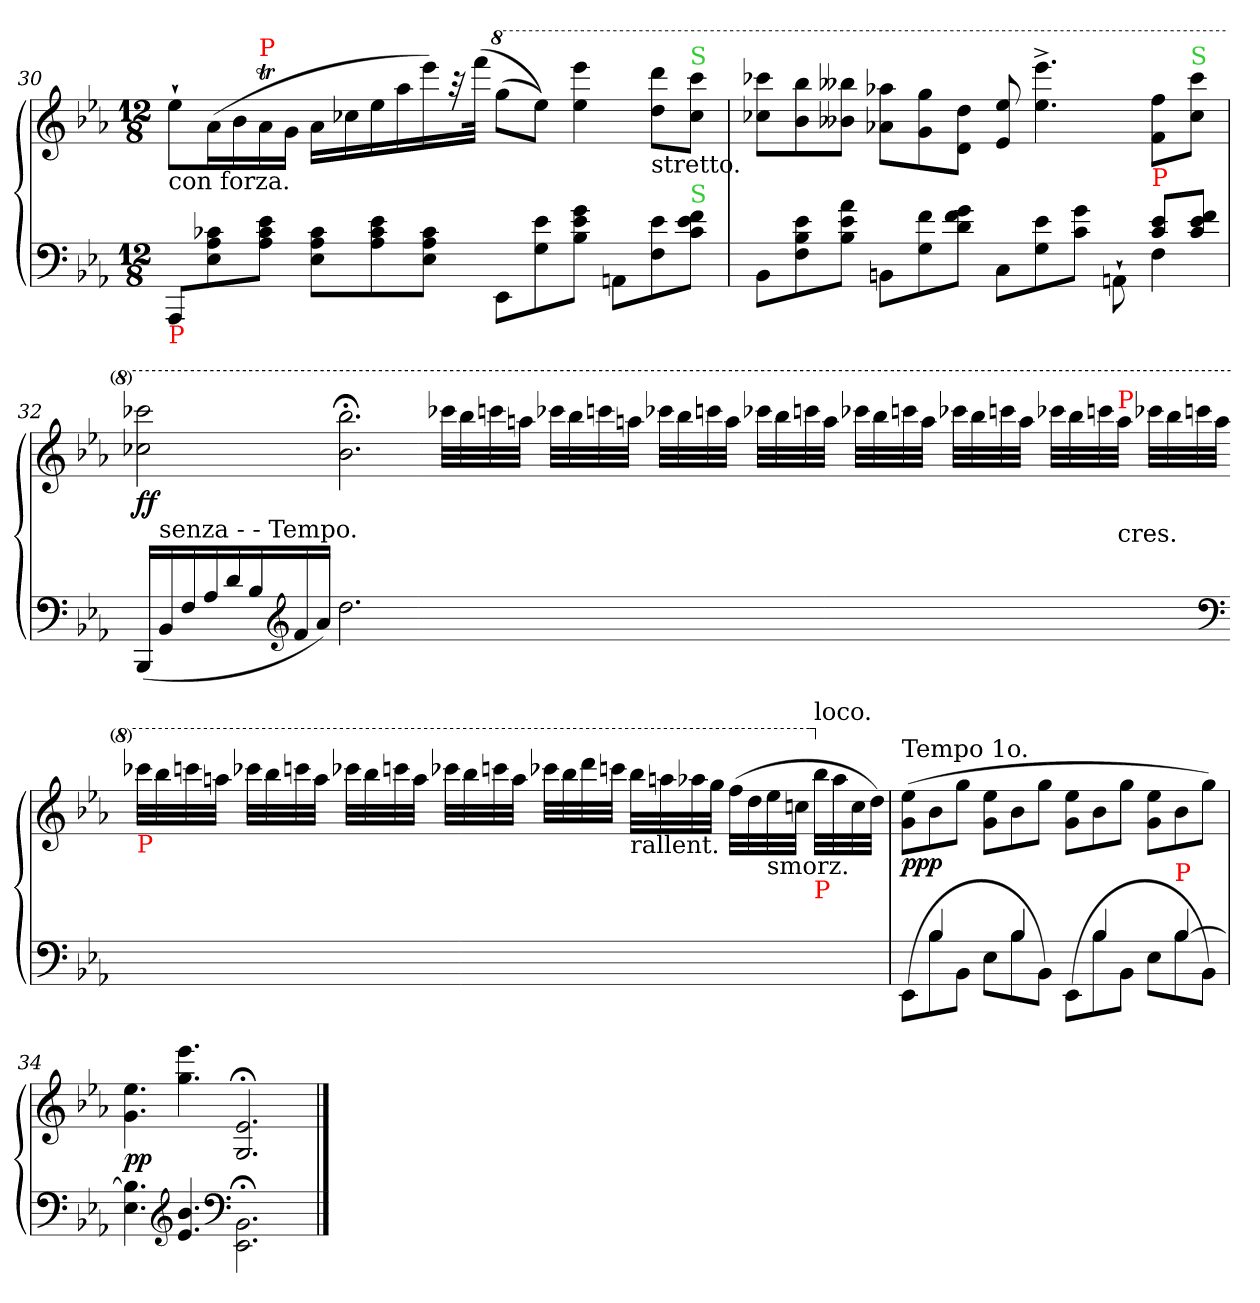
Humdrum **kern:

**kern	**kern	**dynam
*part1	*part1	*part1
*staff2	*staff1	*staff1/2
*clefF4	*clefG2	*
*k[b-e-a-]	*k[b-e-a-]	*
*E-:	*E-:	*
*M12/8	*M12/8	*
=30	=30	=30
!	!LO:TX:b:t=con forza.	!
!LO:TX:b:color=red:t=P	!	!
8AAA-/L	8ee-`\L	.
8c-X\ 8A-\ 8E-\	(>16a-L	.
.	16b-	.
!	!LO:TX:a:color=red:t=P	!
8e-\ 8c-\ 8A-\J	16a-T	.
.	16gJJ	.
8c- 8A- 8E-L	16a-LL	.
.	16cc-X	.
8e- 8c- 8A-	16ee-	.
.	16aa-	.
8c- 8A- 8E-J	16eee-)	.
.	32raa	.
.	(32fffJJk	.
*	*8va	*
8EE-/L	(8gggL	.
8e-\ 8G\	8eee-J))	.
8g\ 8e-\ 8B-\J	4eeee- 4eee-	.
8AAnL	.	.
!	!LO:TX:b:t=stretto.	!
8e- 8F	8dddd 8dddL	.
!	!LO:TX:a:color=limegreen:t=S	!
!LO:TX:a:color=limegreen:t=S	!	!
8f 8e- 8c-J	8cccc 8ccc-J	.
=31	=31	=31
*^	*	*
2.ryy	8BB-L	8cccc-X\ 8ccc-X\L	.
.	8e- 8B- 8F	8bbb- 8bb-	.
.	8a- 8e- 8B-J	8bbb--X 8bb--XJ	.
.	8BBnL	8aaa-X\ 8aa-X\L	.
.	8f 8G	8ggg 8gg	.
.	8g 8f 8dJ	8ddd 8ddJ	.
4.ryy	8CL	8eee- 8ee-	.
.	8e- 8G	4.eeee-^< 4.eee-^<	.
.	8g 8cJ	.	.
8ryy	8AAn`>\	.	.
!LO:TX:a:color=red:t=P	!	!	!
8e- 8cL	4F	8fff 8ffL	.
!	!	!LO:TX:a:color=limegreen:t=S	!
8f 8e- 8cJ	.	8cccc- 8ccc-J	.
*v	*v	*	*
=32	=32	=32
*Xtuplet	*	*
!	!LO:N:vis=2	!
(32%3BBB-LL	2.cccc-X 2.ccc-X	ff
!LO:TX:a:t=senza - - Tempo.	!	!
32%3BB-	.	.
32%3F	.	.
32%3A-	.	.
32%3d	.	.
32%3B-	.	.
*clefG2	*	*
32%3f	.	.
32%3a-JJ)	.	.
2.dd	2.bbb-;< 2.bb-;<	.
=-	=-	=-
*	*Xtuplet	*
1.ryy	64%3cccc-X!LLL	.
.	64%3bbb-!	.
.	64%3ccccn!	.
.	64%3aaan!JJJ	.
.	64%3cccc-X!LLL	.
.	64%3bbb-!	.
.	64%3ccccn!	.
.	64%3aaan!JJJ	.
.	64%3cccc-X!LLL	.
.	64%3bbb-!	.
.	64%3ccccn!	.
.	64%3aaa!JJJ	.
.	64%3cccc-X!LLL	.
.	64%3bbb-!	.
.	64%3ccccn!	.
.	64%3aaa!JJJ	.
.	64%3cccc-X!LLL	.
.	64%3bbb-!	.
.	64%3ccccn!	.
.	64%3aaa!JJJ	.
.	64%3cccc-X!LLL	.
.	64%3bbb-!	.
.	64%3ccccn!	.
.	64%3aaa!JJJ	.
.	64%3cccc-X!LLL	.
.	64%3bbb-!	.
.	64%3ccccn!	.
!	!LO:TX:c:t=cres.	!
!	!LO:TX:a:color=red:t=P	!
.	64%3aaa!JJJ	.
.	64%3cccc-X!LLL	.
.	64%3bbb-!	.
.	64%3ccccn!	.
.	64%3aaa!JJJ	.
*clefF4	*	*
=-	=-	=-
!	!LO:TX:b:color=red:t=P	!
1.ryy	64%3cccc-X!LLL	.
.	64%3bbb-!	.
.	64%3ccccn!	.
.	64%3aaan!JJJ	.
.	64%3cccc-X!LLL	.
.	64%3bbb-!	.
.	64%3ccccn!	.
.	64%3aaa!JJJ	.
.	64%3cccc-X!LLL	.
.	64%3bbb-!	.
.	64%3ccccn!	.
.	64%3aaa!JJJ	.
.	64%3cccc-X!LLL	.
.	64%3bbb-!	.
.	64%3ccccn!	.
.	64%3aaa!JJJ	.
.	64%3cccc-X!LLL	.
.	64%3bbb-!	.
.	64%3dddd!	.
.	64%3ccccn!JJJ	.
!	!LO:TX:b:t=rallent.	!
.	64%3bbb-!LLL	.
.	64%3aaan!	.
.	64%3aaa-X!	.
.	64%3ggg!JJJ	.
.	(64%3fff!LLL	.
.	64%3ddd!	.
!	!LO:TX:b:t=smorz.	!
.	64%3eee-!	.
.	64%3cccnj!JJJ	.
*	*X8va	*
!	!LO:TX:a:t=loco.	!
!	!LO:TX:b:color=red:t=P	!
.	64%3bb-!LLL	.
.	64%3aa-!	.
.	64%3cc!	.
.	64%3dd!JJJ)	.
=33	=33	=33
*^	*	*
!	!	!LO:TX:a:t=Tempo 1o.	!
8ryy	(8EE-L	(8ee- 8gL	ppp
4B-	8B-	8b-	.
.	8BB-J	8ggJ	.
8ryy	8E-L	8ee- 8gL	.
4B-	8B-	8b-	.
.	8BB-J)	8ggJ	.
8ryy	(8EE-L	8ee- 8gL	.
4B-	8B-	8b-	.
.	8BB-J	8ggJ	.
8ryy	8E-L	8ee- 8gL	.
!LO:TX:a:color=red:t=P	!	!	!
[4B-	8B-	8b-	.
.	8BB-J)	8ggJ)	.
*v	*v	*	*
=34	=34	=34
4.B-] 4.E-	4.ee- 4.g	pp
*clefG2	*	*
4.b- 4.e-	4.eee- 4.gg	.
*clefF4	*	*
2.BB-;\ 2.EE-;\	2.e-;</ 2.G;</	.
==	==	==
*-	*-	*-
